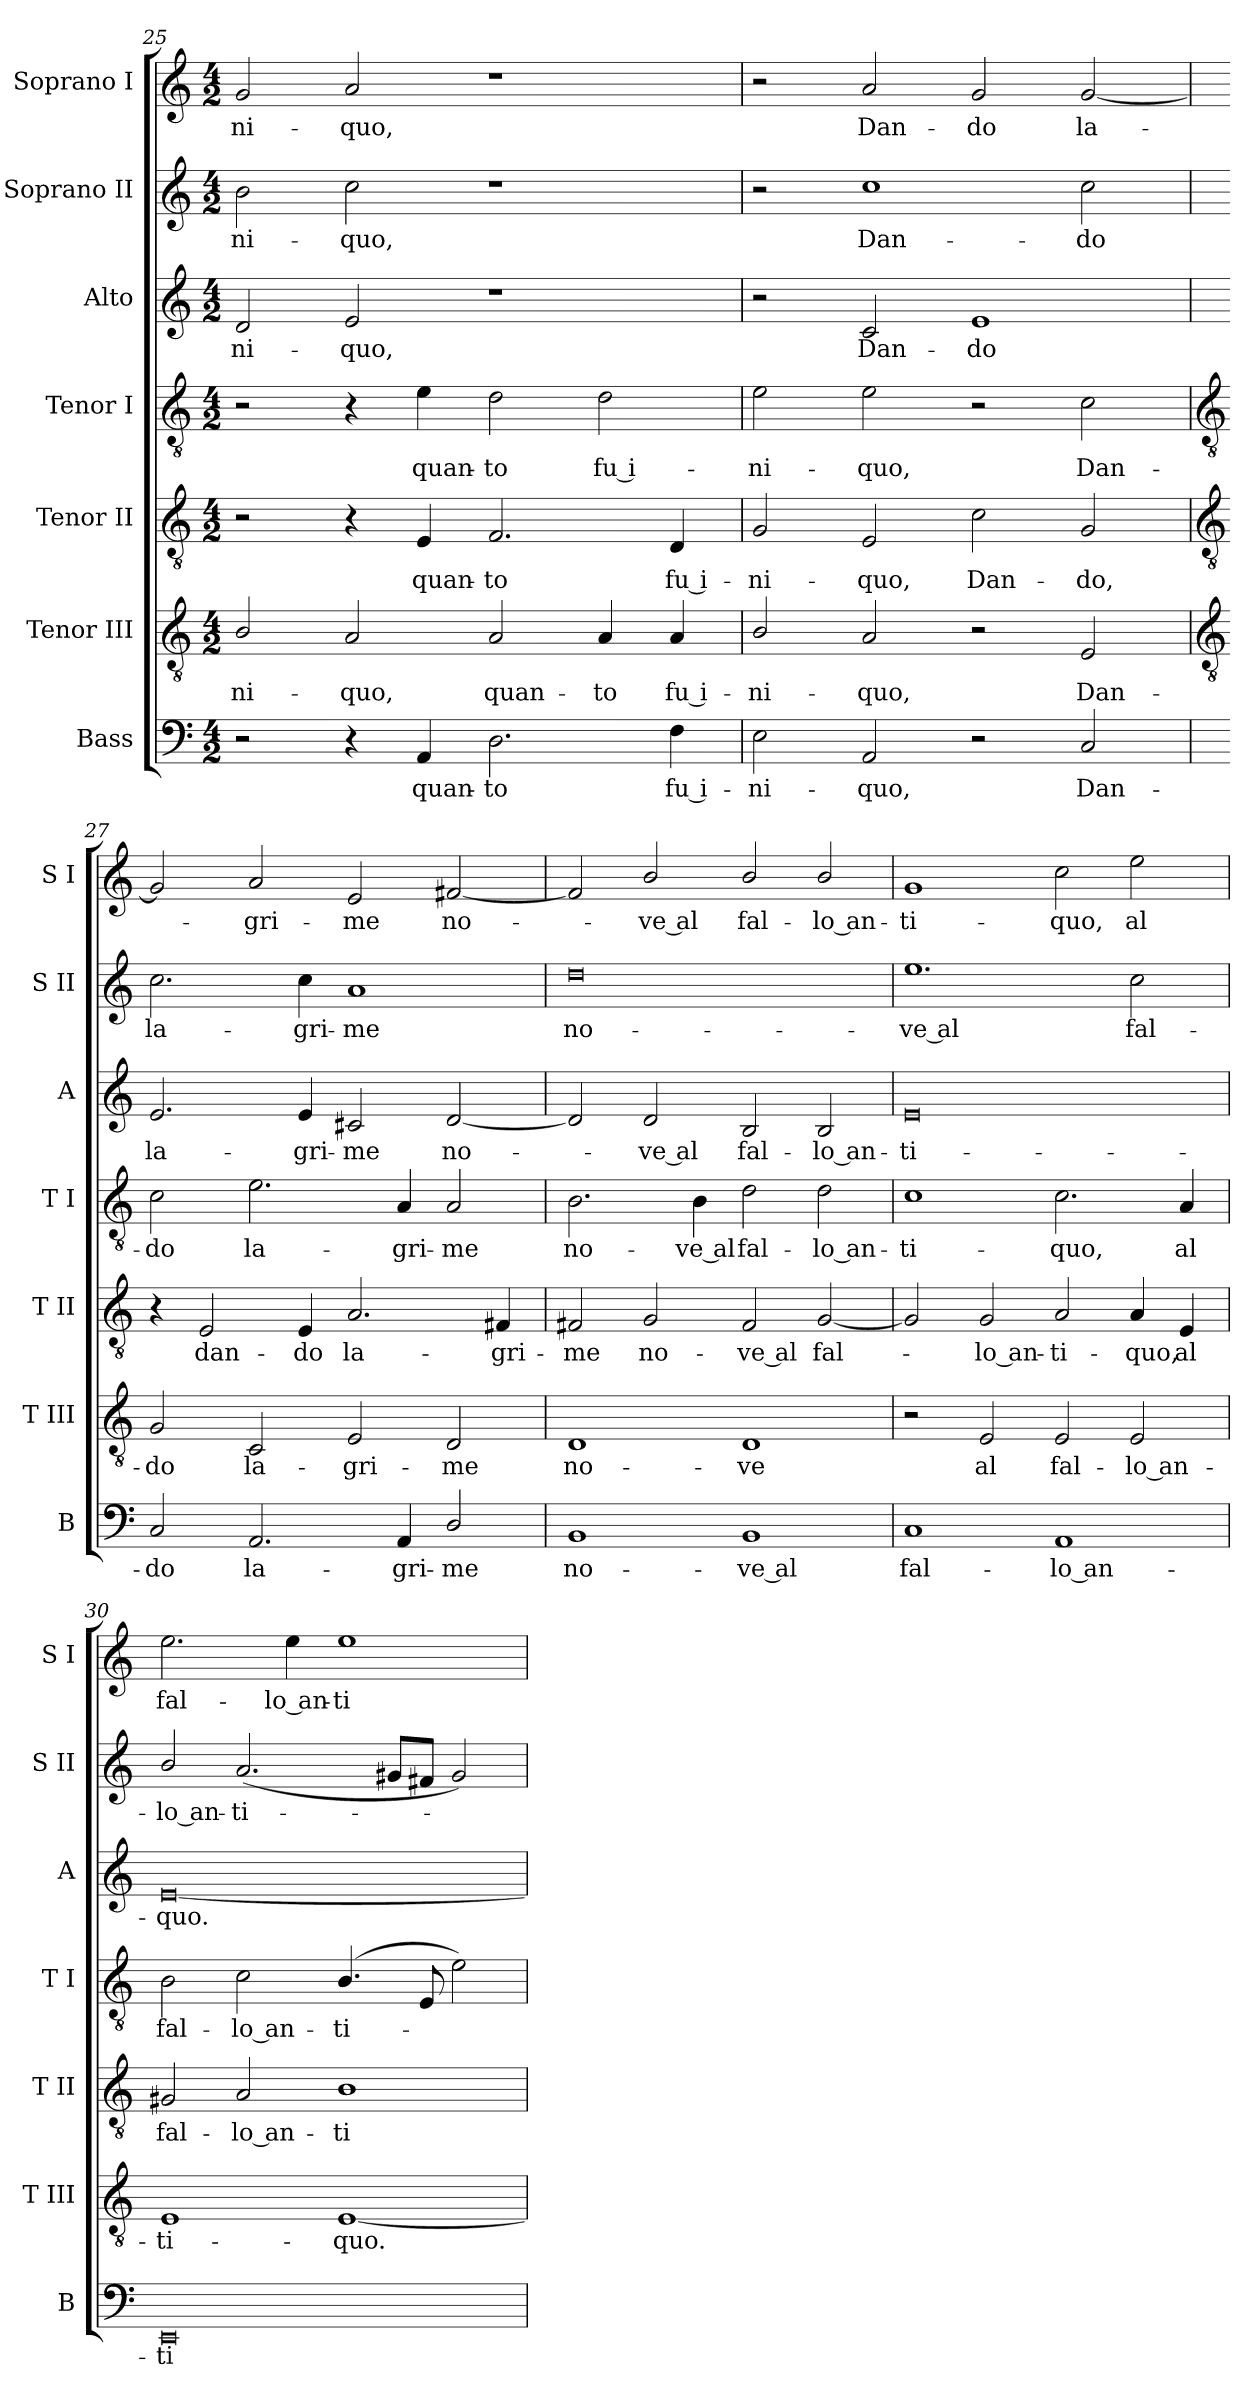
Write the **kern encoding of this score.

**kern	**text	**kern	**text	**kern	**text	**kern	**text	**kern	**text	**kern	**text	**kern	**text
*part7	*part7	*part6	*part6	*part5	*part5	*part4	*part4	*part3	*part3	*part2	*part2	*part1	*part1
*staff7	*staff7	*staff6	*staff6	*staff5	*staff5	*staff4	*staff4	*staff3	*staff3	*staff2	*staff2	*staff1	*staff1
*I"Bass	*	*I"Tenor III	*	*I"Tenor II	*	*I"Tenor I	*	*I"Alto	*	*I"Soprano II	*	*I"Soprano I	*
*I'B	*	*I'T III	*	*I'T II	*	*I'T I	*	*I'A	*	*I'S II	*	*I'S I	*
*clefF4	*	*clefGv2	*	*clefGv2	*	*clefGv2	*	*clefG2	*	*clefG2	*	*clefG2	*
*k[]	*	*k[]	*	*k[]	*	*k[]	*	*k[]	*	*k[]	*	*k[]	*
*C:	*	*C:	*	*C:	*	*C:	*	*C:	*	*C:	*	*C:	*
*M4/2	*	*M4/2	*	*M4/2	*	*M4/2	*	*M4/2	*	*M4/2	*	*M4/2	*
=25	=25	=25	=25	=25	=25	=25	=25	=25	=25	=25	=25	=25	=25
!	!	!	!LO:LY:b	!	!	!	!	!	!LO:LY:b	!	!LO:LY:b	!	!LO:LY:b
2r	.	2B/	-ni-	2r	.	2r	.	2d	-ni-	2b	-ni-	2g	-ni-
!	!	!	!LO:LY:b	!	!	!	!	!	!LO:LY:b	!	!LO:LY:b	!	!LO:LY:b
4r	.	2A	-quo,	4r	.	4r	.	2e	-quo,	2cc	-quo,	2a	-quo,
!	!LO:LY:b	!	!	!	!LO:LY:b	!	!LO:LY:b	!	!	!	!	!	!
4AA	quan-	.	.	4E	quan-	4e	quan-	.	.	.	.	.	.
!	!LO:LY:b	!	!LO:LY:b	!	!LO:LY:b	!	!LO:LY:b	!	!	!	!	!	!
2.D	-to	2A	quan-	2.F	-to	2d	-to	1r	.	1r	.	1r	.
!	!	!	!LO:LY:b	!	!	!	!LO:LY:b	!	!	!	!	!	!
.	.	4A	-to	.	.	2d	fu i-	.	.	.	.	.	.
!	!LO:LY:b	!	!LO:LY:b	!	!LO:LY:b	!	!	!	!	!	!	!	!
4F	fu i-	4A	fu i-	4D	fu i-	.	.	.	.	.	.	.	.
=26	=26	=26	=26	=26	=26	=26	=26	=26	=26	=26	=26	=26	=26
!	!LO:LY:b	!	!LO:LY:b	!	!LO:LY:b	!	!LO:LY:b	!	!	!	!	!	!
2E	-ni-	2B/	-ni-	2G	-ni-	2e	-ni-	2r	.	2r	.	2r	.
!	!LO:LY:b	!	!LO:LY:b	!	!LO:LY:b	!	!LO:LY:b	!	!LO:LY:b	!	!LO:LY:b	!	!LO:LY:b
2AA	-quo,	2A	-quo,	2E	-quo,	2e	-quo,	2c	Dan-	1cc	Dan-	2a	Dan-
!	!	!	!	!	!LO:LY:b	!	!	!	!LO:LY:b	!	!	!	!LO:LY:b
2r	.	2r	.	2c	Dan-	2r	.	1e	-do	.	.	2g	-do
!	!LO:LY:b	!	!LO:LY:b	!	!LO:LY:b	!	!LO:LY:b	!	!	!	!LO:LY:b	!	!LO:LY:b
2C	Dan-	2E	Dan-	2G	-do,	2c	Dan-	.	.	2cc	-do	[2g	la-
!!LO:LB:g=z
=27	=27	=27	=27	=27	=27	=27	=27	=27	=27	=27	=27	=27	=27
*	*	*clefGv2	*	*clefGv2	*	*clefGv2	*	*	*	*	*	*	*
!	!LO:LY:b	!	!LO:LY:b	!	!	!	!LO:LY:b	!	!LO:LY:b	!	!LO:LY:b	!	!
2C	-do	2G	-do	4r	.	2c	-do	2.e	la-	2.cc	la-	2g]	.
!	!	!	!	!	!LO:LY:b	!	!	!	!	!	!	!	!
.	.	.	.	2E	dan-	.	.	.	.	.	.	.	.
!	!LO:LY:b	!	!LO:LY:b	!	!	!	!LO:LY:b	!	!	!	!	!	!LO:LY:b
2.AA	la-	2C	la-	.	.	2.e	la-	.	.	.	.	2a	gri-
!	!	!	!	!	!LO:LY:b	!	!	!	!LO:LY:b	!	!LO:LY:b	!	!
.	.	.	.	4E	-do	.	.	4e	-gri-	4cc	-gri-	.	.
!	!	!	!LO:LY:b	!	!LO:LY:b	!	!	!	!LO:LY:b	!	!LO:LY:b	!	!LO:LY:b
.	.	2E	-gri-	2.A	la-	.	.	2c#X	-me	1a	-me	2e	-me
!	!LO:LY:b	!	!	!	!	!	!LO:LY:b	!	!	!	!	!	!
4AA	-gri-	.	.	.	.	4A	-gri-	.	.	.	.	.	.
!	!LO:LY:b	!	!LO:LY:b	!	!	!	!LO:LY:b	!	!LO:LY:b	!	!	!	!LO:LY:b
2D/	-me	2D	-me	.	.	2A	-me	[2d	no-	.	.	[2f#X	no-
!	!	!	!	!	!LO:LY:b	!	!	!	!	!	!	!	!
.	.	.	.	4F#X	-gri-	.	.	.	.	.	.	.	.
=28	=28	=28	=28	=28	=28	=28	=28	=28	=28	=28	=28	=28	=28
!	!LO:LY:b	!	!LO:LY:b	!	!LO:LY:b	!	!LO:LY:b	!	!	!	!LO:LY:b	!	!
1BB	no-	1D	no-	2F#X	-me	2.B	no-	2d]	.	0dd	no-	2f#]	.
!	!	!	!	!	!LO:LY:b	!	!	!	!LO:LY:b	!	!	!	!LO:LY:b
.	.	.	.	2G	no-	.	.	2d	ve al	.	.	2b/	ve al
!	!	!	!	!	!	!	!LO:LY:b	!	!	!	!	!	!
.	.	.	.	.	.	4B	-ve al	.	.	.	.	.	.
!	!LO:LY:b	!	!LO:LY:b	!	!LO:LY:b	!	!LO:LY:b	!	!LO:LY:b	!	!	!	!LO:LY:b
1BB	-ve al	1D	-ve	2F#	-ve al	2d	fal-	2B	fal-	.	.	2b/	fal-
!	!	!	!	!	!LO:LY:b	!	!LO:LY:b	!	!LO:LY:b	!	!	!	!LO:LY:b
.	.	.	.	[2G	fal-	2d	-lo an-	2B	-lo an-	.	.	2b/	-lo an-
=29	=29	=29	=29	=29	=29	=29	=29	=29	=29	=29	=29	=29	=29
!	!LO:LY:b	!	!	!	!	!	!LO:LY:b	!	!LO:LY:b	!	!LO:LY:b	!	!LO:LY:b
1C	fal-	2r	.	2G]	.	1c	-ti-	0e	-ti-	1.ee	-ve al	1g	-ti-
!	!	!	!LO:LY:b	!	!LO:LY:b	!	!	!	!	!	!	!	!
.	.	2E	al	2G	lo an-	.	.	.	.	.	.	.	.
!	!LO:LY:b	!	!LO:LY:b	!	!LO:LY:b	!	!LO:LY:b	!	!	!	!	!	!LO:LY:b
1AA	-lo an-	2E	fal-	2A	-ti-	2.c	-quo,	.	.	.	.	2cc	-quo,
!	!	!	!LO:LY:b	!	!LO:LY:b	!	!	!	!	!	!LO:LY:b	!	!LO:LY:b
.	.	2E	-lo an-	4A	-quo,	.	.	.	.	2cc	fal-	2ee	al
!	!	!	!	!	!LO:LY:b	!	!LO:LY:b	!	!	!	!	!	!
.	.	.	.	4E	al	4A	al	.	.	.	.	.	.
=30	=30	=30	=30	=30	=30	=30	=30	=30	=30	=30	=30	=30	=30
!	!LO:LY:b	!	!LO:LY:b	!	!LO:LY:b	!	!LO:LY:b	!	!LO:LY:b	!	!LO:LY:b	!	!LO:LY:b
0EE	-ti-	1E	-ti-	2G#X	fal-	2B	fal-	[0e	-quo.	2b/	-lo an-	2.ee	fal-
!	!	!	!	!	!LO:LY:b	!	!LO:LY:b	!	!	!	!LO:LY:b	!	!
.	.	.	.	2A	-lo an-	2c	-lo an-	.	.	(<2.a	-ti-	.	.
!	!	!	!	!	!	!	!	!	!	!	!	!	!LO:LY:b
.	.	.	.	.	.	.	.	.	.	.	.	4ee	-lo an-
!	!	!	!LO:LY:b	!	!LO:LY:b	!	!LO:LY:b	!	!	!	!	!	!LO:LY:b
.	.	[1E	-quo.	1B	-ti-	(>4.B/	-ti-	.	.	.	.	1ee	-ti-
.	.	.	.	.	.	.	.	.	.	8g#XL	.	.	.
.	.	.	.	.	.	8E	.	.	.	8f#XJ	.	.	.
.	.	.	.	.	.	2e)	.	.	.	2g#)	.	.	.
=	=	=	=	=	=	=	=	=	=	=	=	=	=
*-	*-	*-	*-	*-	*-	*-	*-	*-	*-	*-	*-	*-	*-
